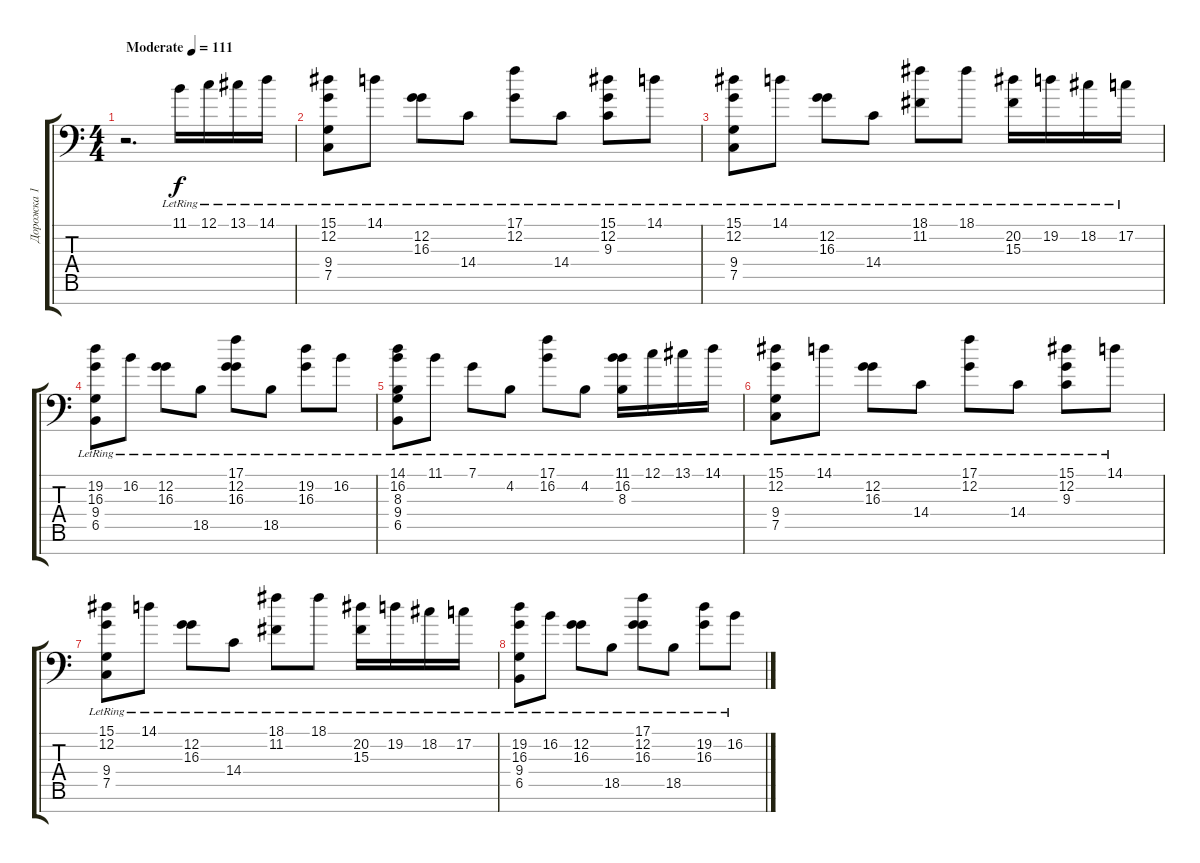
\track ("Дорожка 1" "Дорожка 1") {instrument acousticgrandpiano}
\staff {score tabs}
\tuning (C4 G3 Eb3 Bb2 F2 C2 G1) {hide}
\ts (4 4)
\tempo (111 "Moderate")
\clef f4
\ks c
r.2{d dy f instrument acousticgrandpiano} 11.1{lr}.16 12.1{lr}.16 13.1{lr}.16 14.1{lr}.16 |
(15.1{lr} 12.2{lr} 9.4{lr} 7.5{lr}).8 14.1{lr}.8 (12.2{lr} 16.3{lr}).8 14.4{lr}.8 (17.1{lr} 12.2{lr}).8 14.4{lr}.8 (15.1{lr} 12.2{lr} 9.3{lr}).8 14.1{lr}.8 |
(15.1{lr} 12.2{lr} 9.4{lr} 7.5{lr}).8 14.1{lr}.8 (12.2{lr} 16.3{lr}).8 14.4{lr}.8 (18.1{lr} 11.2{lr}).8 18.1{lr}.8 (20.2{lr} 15.3{lr}).16 19.2{lr}.16 18.2{lr}.16 17.2{lr}.16 |
(19.2{lr} 16.3{lr} 9.4{lr} 6.5{lr}).8 16.2{lr}.8 (12.2{lr} 16.3{lr}).8 18.5{lr}.8 (17.1{lr} 12.2{lr} 16.3{lr}).8 18.5{lr}.8 (19.2{lr} 16.3{lr}).8 16.2{lr}.8 |
(14.1{lr} 16.2{lr} 8.3{lr} 9.4{lr} 6.5{lr}).8 11.1{lr}.8 7.1{lr}.8 4.2{lr}.8 (17.1{lr} 16.2{lr}).8 4.2{lr}.8 (11.1{lr} 16.2{lr} 8.3{lr}).16 12.1{lr}.16 13.1{lr}.16 14.1{lr}.16 |
(15.1{lr} 12.2{lr} 9.4{lr} 7.5{lr}).8 14.1{lr}.8 (12.2{lr} 16.3{lr}).8 14.4{lr}.8 (17.1{lr} 12.2{lr}).8 14.4{lr}.8 (15.1{lr} 12.2{lr} 9.3{lr}).8 14.1{lr}.8 |
(15.1{lr} 12.2{lr} 9.4{lr} 7.5{lr}).8 14.1{lr}.8 (12.2{lr} 16.3{lr}).8 14.4{lr}.8 (18.1{lr} 11.2{lr}).8 18.1{lr}.8 (20.2{lr} 15.3{lr}).16 19.2{lr}.16 18.2{lr}.16 17.2{lr}.16 |
(19.2{lr} 16.3{lr} 9.4{lr} 6.5{lr}).8 16.2{lr}.8 (12.2{lr} 16.3{lr}).8 18.5{lr}.8 (17.1{lr} 12.2{lr} 16.3{lr}).8 18.5{lr}.8 (19.2{lr} 16.3{lr}).8 16.2{lr}.8
